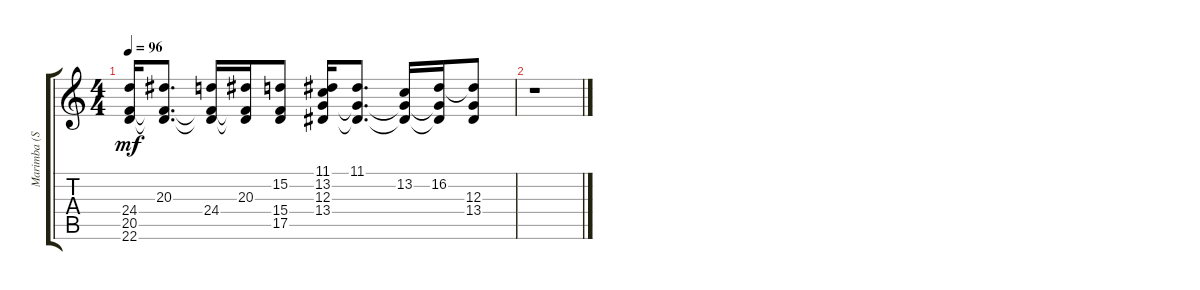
\track ("Marimba (Staff 1)" "Marimba (S") {instrument marimba}
\staff {score tabs}
\tuning (E4 B3 G3 D3 A2 E2) {hide}
\ts (4 4)
\tempo 96
\clef g2
\ks aminor
(24.4 20.5 22.6).16{dy mf} (20.3 20.5{t} 22.6{t}).8{d} (24.4 20.5{t} 22.6{t}).16 (20.3 20.5{t} 22.6{t}).16 (15.2 15.4 17.5).8 (11.1 13.2 12.3 13.4).16 (11.1 12.3{t} 13.4{t}).8{d} (13.2 12.3{t} 13.4{t}).16 (16.2 12.3{t} 13.4{t}).16 (16.2{t} 12.3 13.4).8 |
r.1
